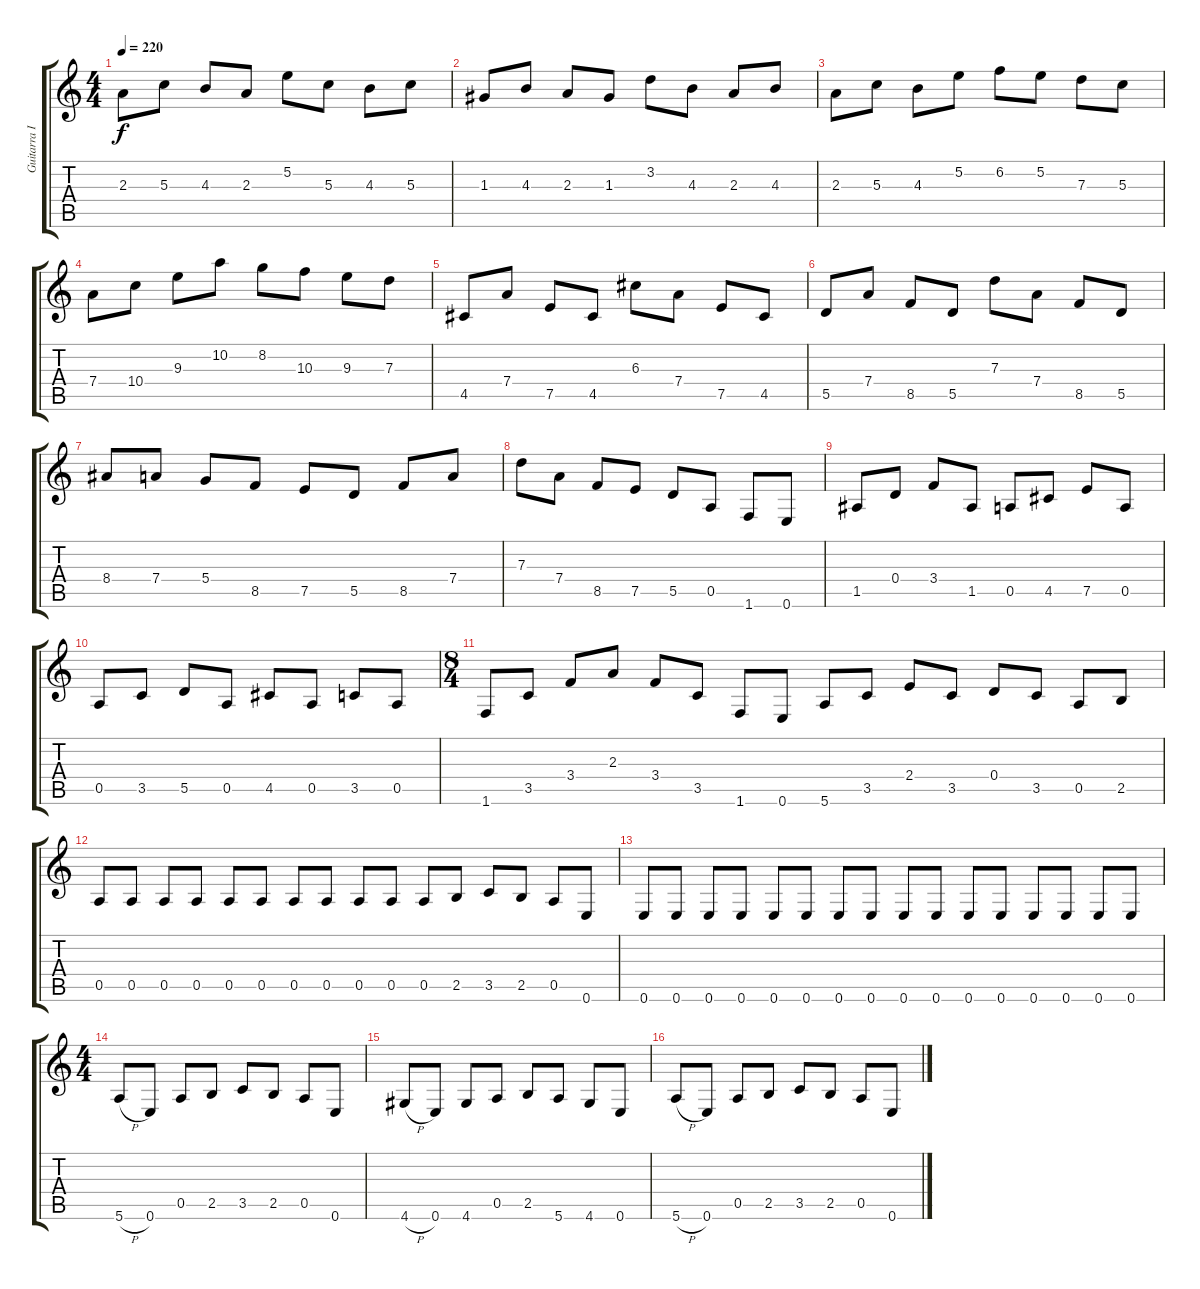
\track ("Guitarra I (Ritmo)" "Guitarra I") {instrument overdrivenguitar}
\staff {score tabs}
\tuning (E4 B3 G3 D3 A2 E2) {hide}
\ts (4 4)
\tempo 220
\clef g2
\ks c
2.3.8{dy f} 5.3.8 4.3.8 2.3.8 5.2.8 5.3.8 4.3.8 5.3.8 |
1.3.8 4.3.8 2.3.8 1.3.8 3.2.8 4.3.8 2.3.8 4.3.8 |
2.3.8 5.3.8 4.3.8 5.2.8 6.2.8 5.2.8 7.3.8 5.3.8 |
7.4.8 10.4.8 9.3.8 10.2.8 8.2.8 10.3.8 9.3.8 7.3.8 |
4.5.8 7.4.8 7.5.8 4.5.8 6.3.8 7.4.8 7.5.8 4.5.8 |
5.5.8 7.4.8 8.5.8 5.5.8 7.3.8 7.4.8 8.5.8 5.5.8 |
8.4.8 7.4.8 5.4.8 8.5.8 7.5.8 5.5.8 8.5.8 7.4.8 |
7.3.8 7.4.8 8.5.8 7.5.8 5.5.8 0.5.8 1.6.8 0.6.8 |
1.5.8 0.4.8 3.4.8 1.5.8 0.5.8 4.5.8 7.5.8 0.5.8 |
0.5.8 3.5.8 5.5.8 0.5.8 4.5.8 0.5.8 3.5.8 0.5.8 |
\ts (8 4)
1.6.8 3.5.8 3.4.8 2.3.8 3.4.8 3.5.8 1.6.8 0.6.8 5.6.8 3.5.8 2.4.8 3.5.8 0.4.8 3.5.8 0.5.8 2.5.8 |
0.5.8 0.5.8 0.5.8 0.5.8 0.5.8 0.5.8 0.5.8 0.5.8 0.5.8 0.5.8 0.5.8 2.5.8 3.5.8 2.5.8 0.5.8 0.6.8 |
0.6.8 0.6.8 0.6.8 0.6.8 0.6.8 0.6.8 0.6.8 0.6.8 0.6.8 0.6.8 0.6.8 0.6.8 0.6.8 0.6.8 0.6.8 0.6.8 |
\ts (4 4)
5.6{h}.8 0.6.8 0.5.8 2.5.8 3.5.8 2.5.8 0.5.8 0.6.8 |
4.6{h}.8 0.6.8 4.6.8 0.5.8 2.5.8 5.6.8 4.6.8 0.6.8 |
5.6{h}.8 0.6.8 0.5.8 2.5.8 3.5.8 2.5.8 0.5.8 0.6.8
